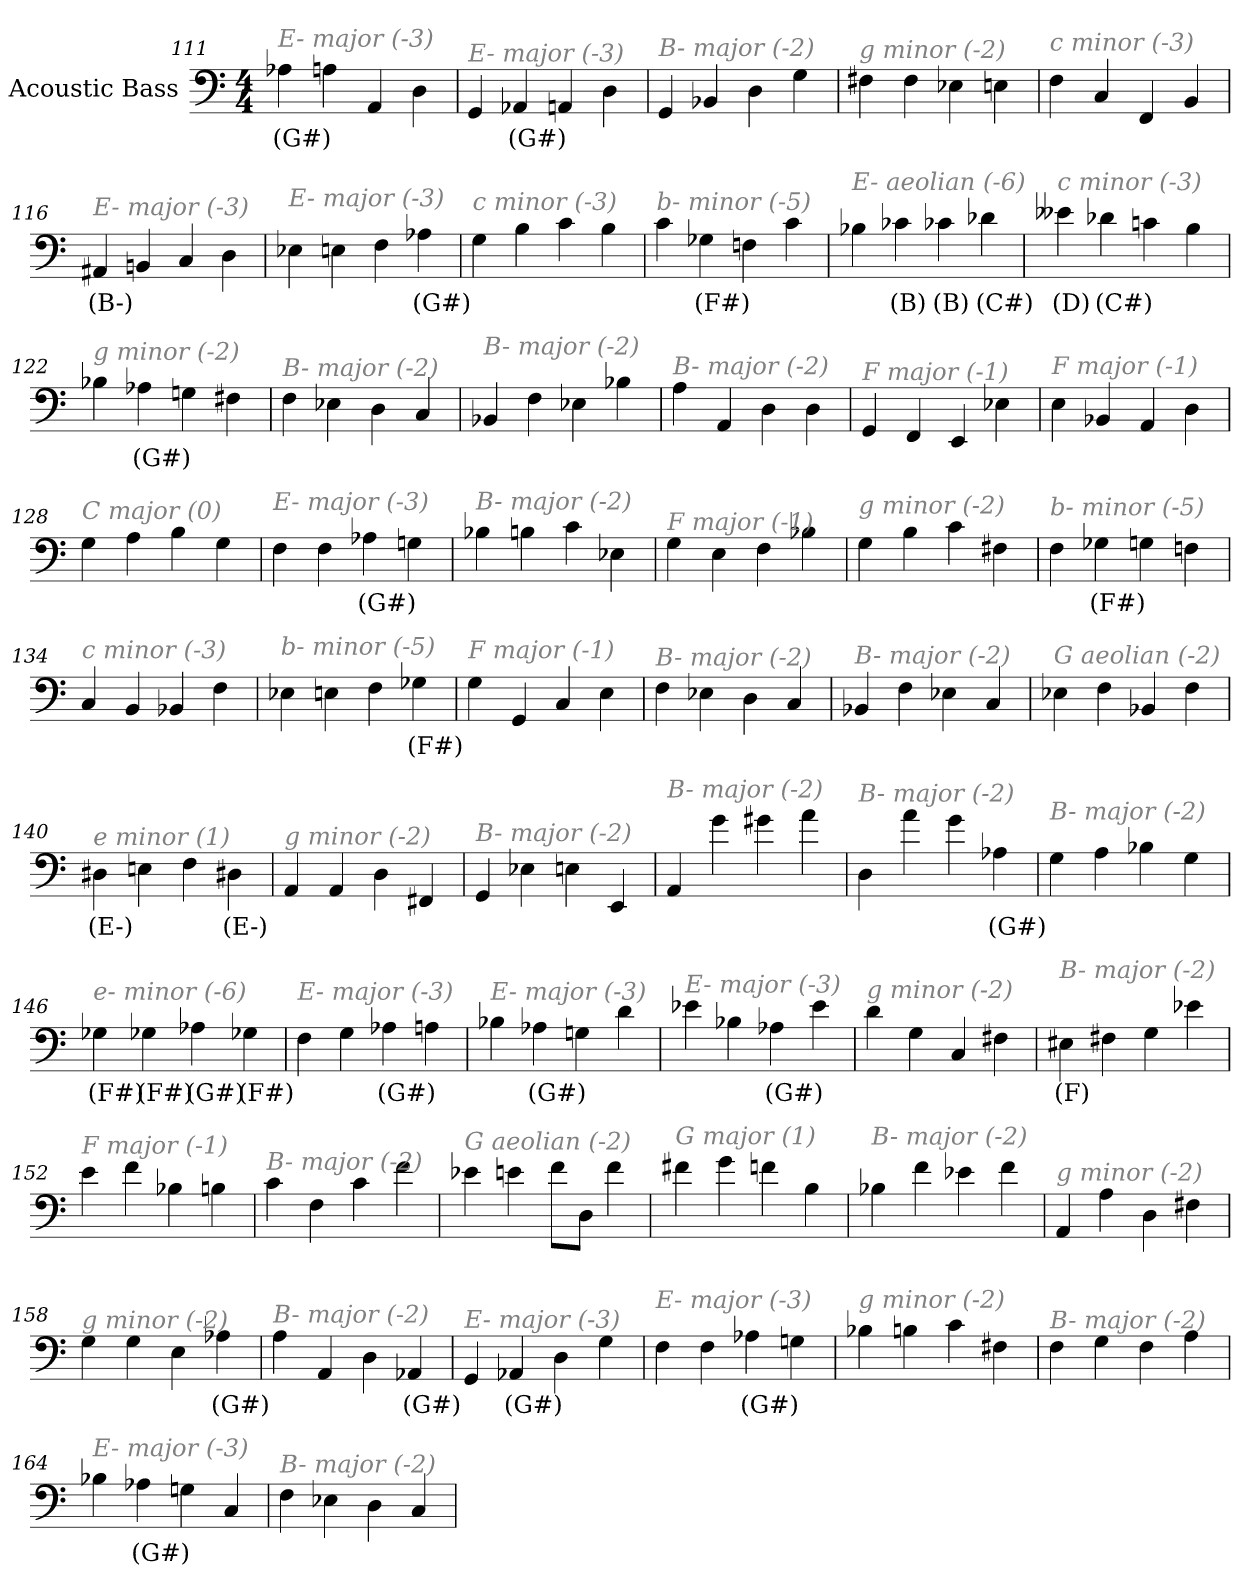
**kern	**text
*part1	*part1
*staff1	*staff1
*I"Acoustic Bass	*
*clefF4	*
*ITrd7c12	*
*k[]	*
*C:	*
*M4/4	*
=111	=111
!LO:TX:i:color=#808080:t=E- major (-3)	!
4AA-Xi	(G#)
4AA	.
4AAA	.
4DD	.
=112	=112
!LO:TX:i:color=#808080:t=E- major (-3)	!
4GGG	.
4AAA-Xi	(G#)
4AAA	.
4DD	.
=113	=113
!LO:TX:i:color=#808080:t=B- major (-2)	!
4GGG	.
4BBB-X	.
4DD	.
4GG	.
=114	=114
!LO:TX:i:color=#808080:t=g minor (-2)	!
4FF#X	.
4FF#	.
4EE-X	.
4EEn	.
=115	=115
!LO:TX:i:color=#808080:t=c minor (-3)	!
4FF	.
4CC	.
4FFF	.
4BBB	.
=116	=116
!LO:TX:i:color=#808080:t=E- major (-3)	!
4AAA#Xj	(B-)
4BBBn	.
4CC	.
4DD	.
=117	=117
!LO:TX:i:color=#808080:t=E- major (-3)	!
4EE-X	.
4EEn	.
4FF	.
4AA-Xi	(G#)
=118	=118
!LO:TX:i:color=#808080:t=c minor (-3)	!
4GG	.
4BB	.
4C	.
4BB	.
=119	=119
!LO:TX:i:color=#808080:t=b- minor (-5)	!
4C	.
4GG-Xi	(F#)
4FFn	.
4C	.
=120	=120
!LO:TX:i:color=#808080:t=E- aeolian (-6)	!
4BB-X	.
4C-Xi	(B)
4C-Xi	(B)
4D-Xi	(C#)
=121	=121
!LO:TX:i:color=#808080:t=c minor (-3)	!
4E--Xj	(D)
4D-Xi	(C#)
4Cn	.
4BB	.
=122	=122
!LO:TX:i:color=#808080:t=g minor (-2)	!
4BB-X	.
4AA-Xi	(G#)
4GGn	.
4FF#X	.
=123	=123
!LO:TX:i:color=#808080:t=B- major (-2)	!
4FF	.
4EE-X	.
4DD	.
4CC	.
=124	=124
!LO:TX:i:color=#808080:t=B- major (-2)	!
4BBB-X	.
4FF	.
4EE-X	.
4BB-X	.
=125	=125
!LO:TX:i:color=#808080:t=B- major (-2)	!
4AA	.
4AAA	.
4DD	.
4DD	.
=126	=126
!LO:TX:i:color=#808080:t=F major (-1)	!
4GGG	.
4FFF	.
4EEE	.
4EE-X	.
=127	=127
!LO:TX:i:color=#808080:t=F major (-1)	!
4EE	.
4BBB-X	.
4AAA	.
4DD	.
=128	=128
!LO:TX:i:color=#808080:t=C major (0)	!
4GG	.
4AA	.
4BB	.
4GG	.
=129	=129
!LO:TX:i:color=#808080:t=E- major (-3)	!
4FF	.
4FF	.
4AA-Xi	(G#)
4GGn	.
=130	=130
!LO:TX:i:color=#808080:t=B- major (-2)	!
4BB-X	.
4BBn	.
4C	.
4EE-X	.
=131	=131
!LO:TX:i:color=#808080:t=F major (-1)	!
4GG	.
4EE	.
4FF	.
4BB-X	.
=132	=132
!LO:TX:i:color=#808080:t=g minor (-2)	!
4GG	.
4BB	.
4C	.
4FF#X	.
=133	=133
!LO:TX:i:color=#808080:t=b- minor (-5)	!
4FF	.
4GG-Xi	(F#)
4GG	.
4FFn	.
=134	=134
!LO:TX:i:color=#808080:t=c minor (-3)	!
4CC	.
4BBB	.
4BBB-X	.
4FF	.
=135	=135
!LO:TX:i:color=#808080:t=b- minor (-5)	!
4EE-X	.
4EEn	.
4FF	.
4GG-Xi	(F#)
=136	=136
!LO:TX:i:color=#808080:t=F major (-1)	!
4GG	.
4GGG	.
4CC	.
4EE	.
=137	=137
!LO:TX:i:color=#808080:t=B- major (-2)	!
4FF	.
4EE-X	.
4DD	.
4CC	.
=138	=138
!LO:TX:i:color=#808080:t=B- major (-2)	!
4BBB-X	.
4FF	.
4EE-X	.
4CC	.
=139	=139
!LO:TX:i:color=#808080:t=G aeolian (-2)	!
4EE-X	.
4FF	.
4BBB-X	.
4FF	.
=140	=140
!LO:TX:i:color=#808080:t=e minor (1)	!
4DD#Xi	(E-)
4EEn	.
4FF	.
4DD#Xi	(E-)
=141	=141
!LO:TX:i:color=#808080:t=g minor (-2)	!
4AAA	.
4AAA	.
4DD	.
4FFF#X	.
=142	=142
!LO:TX:i:color=#808080:t=B- major (-2)	!
4GGG	.
4EE-X	.
4EEn	.
4EEE	.
=143	=143
!LO:TX:i:color=#808080:t=B- major (-2)	!
4AAA	.
4G	.
4G#X	.
4A	.
=144	=144
!LO:TX:i:color=#808080:t=B- major (-2)	!
4DD	.
4A	.
4G	.
4AA-Xi	(G#)
=145	=145
!LO:TX:i:color=#808080:t=B- major (-2)	!
4GG	.
4AA	.
4BB-X	.
4GG	.
=146	=146
!LO:TX:i:color=#808080:t=e- minor (-6)	!
4GG-Xi	(F#)
4GG-Xi	(F#)
4AA-Xi	(G#)
4GG-Xi	(F#)
=147	=147
!LO:TX:i:color=#808080:t=E- major (-3)	!
4FF	.
4GG	.
4AA-Xi	(G#)
4AA	.
=148	=148
!LO:TX:i:color=#808080:t=E- major (-3)	!
4BB-X	.
4AA-Xi	(G#)
4GGn	.
4D	.
=149	=149
!LO:TX:i:color=#808080:t=E- major (-3)	!
4E-X	.
4BB-X	.
4AA-Xi	(G#)
4E-	.
=150	=150
!LO:TX:i:color=#808080:t=g minor (-2)	!
4D	.
4GG	.
4CC	.
4FF#X	.
=151	=151
!LO:TX:i:color=#808080:t=B- major (-2)	!
4EE#Xj	(F)
4FF#X	.
4GG	.
4E-X	.
=152	=152
!LO:TX:i:color=#808080:t=F major (-1)	!
4E	.
4F	.
4BB-X	.
4BBn	.
=153	=153
!LO:TX:i:color=#808080:t=B- major (-2)	!
4C	.
4FF	.
4C	.
4F	.
=154	=154
!LO:TX:i:color=#808080:t=G aeolian (-2)	!
4E-X	.
4En	.
8FL	.
8DDJ	.
4F	.
=155	=155
!LO:TX:i:color=#808080:t=G major (1)	!
4F#X	.
4G	.
4Fn	.
4BB	.
=156	=156
!LO:TX:i:color=#808080:t=B- major (-2)	!
4BB-X	.
4F	.
4E-X	.
4F	.
=157	=157
!LO:TX:i:color=#808080:t=g minor (-2)	!
4AAA	.
4AA	.
4DD	.
4FF#X	.
=158	=158
!LO:TX:i:color=#808080:t=g minor (-2)	!
4GG	.
4GG	.
4EE	.
4AA-Xi	(G#)
=159	=159
!LO:TX:i:color=#808080:t=B- major (-2)	!
4AA	.
4AAA	.
4DD	.
4AAA-Xi	(G#)
=160	=160
!LO:TX:i:color=#808080:t=E- major (-3)	!
4GGG	.
4AAA-Xi	(G#)
4DD	.
4GG	.
=161	=161
!LO:TX:i:color=#808080:t=E- major (-3)	!
4FF	.
4FF	.
4AA-Xi	(G#)
4GGn	.
=162	=162
!LO:TX:i:color=#808080:t=g minor (-2)	!
4BB-X	.
4BBn	.
4C	.
4FF#X	.
=163	=163
!LO:TX:i:color=#808080:t=B- major (-2)	!
4FF	.
4GG	.
4FF	.
4AA	.
=164	=164
!LO:TX:i:color=#808080:t=E- major (-3)	!
4BB-X	.
4AA-Xi	(G#)
4GGn	.
4CC	.
=165	=165
!LO:TX:i:color=#808080:t=B- major (-2)	!
4FF	.
4EE-X	.
4DD	.
4CC	.
=	=
*-	*-
